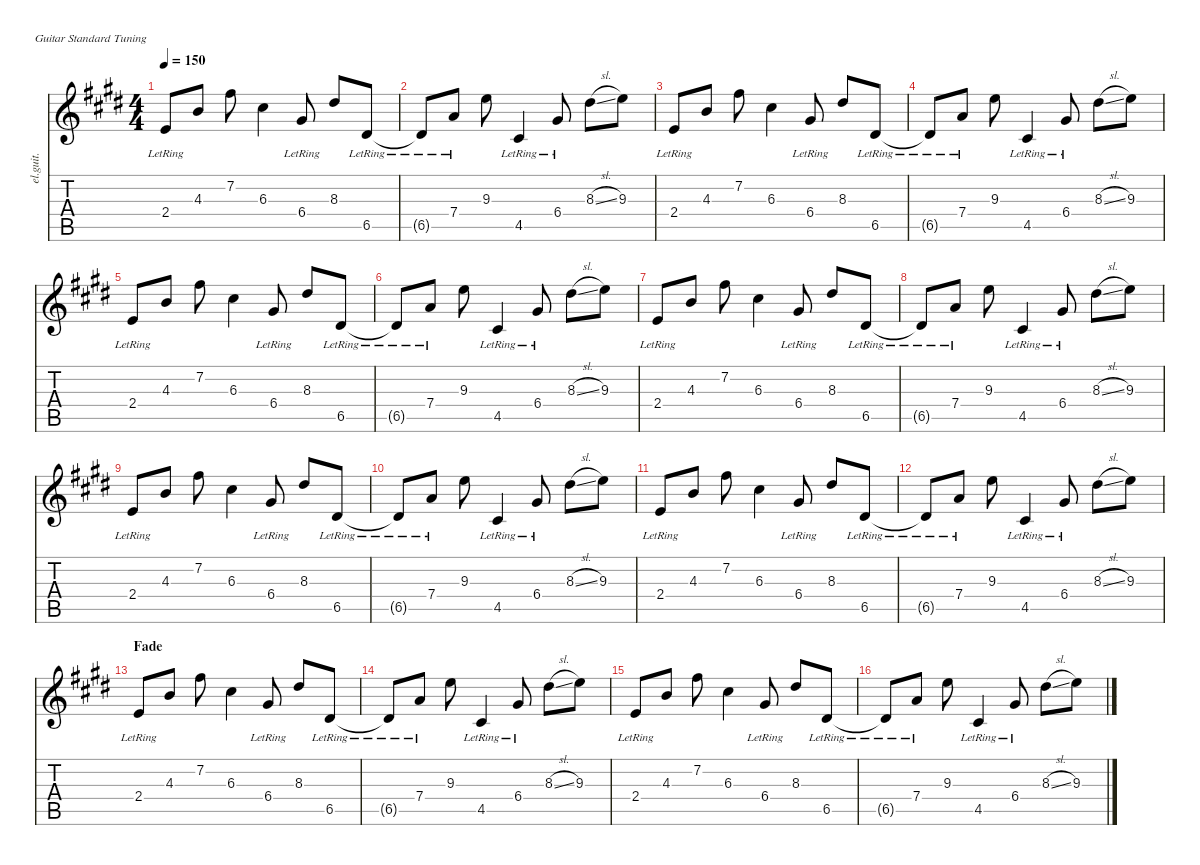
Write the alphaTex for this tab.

\defaultSystemsLayout 4
\hideDynamics
\bracketExtendMode nobrackets
\otherSystemsTrackNameOrientation horizontal
\track ("Guitar II - A. Summers" "el.guit.") {mute instrument electricguitarclean}
\staff {score tabs}
\tuning (E4 B3 G3 D3 A2 E2)
\ts (4 4)
\tempo 150
\clef g2
\ks c#minor
2.4{lr acc forcenatural}.8{dy mf beam Up} 4.3{acc forcenatural}.8{beam Up} 7.2{acc #}.8{beam Down} 6.3{acc #}.4{beam Down} 6.4{lr acc #}.8{beam Up} 8.3{acc #}.8{beam Up} 6.5{lr acc #}.8{beam Up} |
6.5{lr t acc #}.8{beam Up} 7.4{lr acc forcenatural}.8{beam Up} 9.3{acc forcenatural}.8{beam Down} 4.5{lr acc #}.4{beam Up} 6.4{lr acc #}.8{beam Up} 8.3{sl acc #}.8{beam Down} 9.3{acc forcenatural}.8{beam Down} |
2.4{lr acc forcenatural}.8{beam Up} 4.3{acc forcenatural}.8{beam Up} 7.2{acc #}.8{beam Down} 6.3{acc #}.4{beam Down} 6.4{lr acc #}.8{beam Up} 8.3{acc #}.8{beam Up} 6.5{lr acc #}.8{beam Up} |
6.5{lr t acc #}.8{beam Up} 7.4{lr acc forcenatural}.8{beam Up} 9.3{acc forcenatural}.8{beam Down} 4.5{lr acc #}.4{beam Up} 6.4{lr acc #}.8{beam Up} 8.3{sl acc #}.8{beam Down} 9.3{acc forcenatural}.8{beam Down} |
2.4{lr acc forcenatural}.8{beam Up} 4.3{acc forcenatural}.8{beam Up} 7.2{acc #}.8{beam Down} 6.3{acc #}.4{beam Down} 6.4{lr acc #}.8{beam Up} 8.3{acc #}.8{beam Up} 6.5{lr acc #}.8{beam Up} |
6.5{lr t acc #}.8{beam Up} 7.4{lr acc forcenatural}.8{beam Up} 9.3{acc forcenatural}.8{beam Down} 4.5{lr acc #}.4{beam Up} 6.4{lr acc #}.8{beam Up} 8.3{sl acc #}.8{beam Down} 9.3{acc forcenatural}.8{beam Down} |
2.4{lr acc forcenatural}.8{beam Up} 4.3{acc forcenatural}.8{beam Up} 7.2{acc #}.8{beam Down} 6.3{acc #}.4{beam Down} 6.4{lr acc #}.8{beam Up} 8.3{acc #}.8{beam Up} 6.5{lr acc #}.8{beam Up} |
6.5{lr t acc #}.8{beam Up} 7.4{lr acc forcenatural}.8{beam Up} 9.3{acc forcenatural}.8{beam Down} 4.5{lr acc #}.4{beam Up} 6.4{lr acc #}.8{beam Up} 8.3{sl acc #}.8{beam Down} 9.3{acc forcenatural}.8{beam Down} |
2.4{lr acc forcenatural}.8{beam Up} 4.3{acc forcenatural}.8{beam Up} 7.2{acc #}.8{beam Down} 6.3{acc #}.4{beam Down} 6.4{lr acc #}.8{beam Up} 8.3{acc #}.8{beam Up} 6.5{lr acc #}.8{beam Up} |
6.5{lr t acc #}.8{beam Up} 7.4{lr acc forcenatural}.8{beam Up} 9.3{acc forcenatural}.8{beam Down} 4.5{lr acc #}.4{beam Up} 6.4{lr acc #}.8{beam Up} 8.3{sl acc #}.8{beam Down} 9.3{acc forcenatural}.8{beam Down} |
2.4{lr acc forcenatural}.8{beam Up} 4.3{acc forcenatural}.8{beam Up} 7.2{acc #}.8{beam Down} 6.3{acc #}.4{beam Down} 6.4{lr acc #}.8{beam Up} 8.3{acc #}.8{beam Up} 6.5{lr acc #}.8{beam Up} |
6.5{lr t acc #}.8{beam Up} 7.4{lr acc forcenatural}.8{beam Up} 9.3{acc forcenatural}.8{beam Down} 4.5{lr acc #}.4{beam Up} 6.4{lr acc #}.8{beam Up} 8.3{sl acc #}.8{beam Down} 9.3{acc forcenatural}.8{beam Down} |
\section ("" "Fade")
2.4{lr acc forcenatural}.8{beam Up} 4.3{acc forcenatural}.8{beam Up} 7.2{acc #}.8{beam Down} 6.3{acc #}.4{beam Down} 6.4{lr acc #}.8{beam Up} 8.3{acc #}.8{beam Up} 6.5{lr acc #}.8{beam Up} |
6.5{lr t acc #}.8{beam Up} 7.4{lr acc forcenatural}.8{beam Up} 9.3{acc forcenatural}.8{beam Down} 4.5{lr acc #}.4{beam Up} 6.4{lr acc #}.8{beam Up} 8.3{sl acc #}.8{beam Down} 9.3{acc forcenatural}.8{beam Down} |
2.4{lr acc forcenatural}.8{beam Up} 4.3{acc forcenatural}.8{beam Up} 7.2{acc #}.8{beam Down} 6.3{acc #}.4{beam Down} 6.4{lr acc #}.8{beam Up} 8.3{acc #}.8{beam Up} 6.5{lr acc #}.8{beam Up} |
6.5{lr t acc #}.8{beam Up} 7.4{lr acc forcenatural}.8{beam Up} 9.3{acc forcenatural}.8{beam Down} 4.5{lr acc #}.4{beam Up} 6.4{lr acc #}.8{beam Up} 8.3{sl acc #}.8{beam Down} 9.3{acc forcenatural}.8{beam Down}
